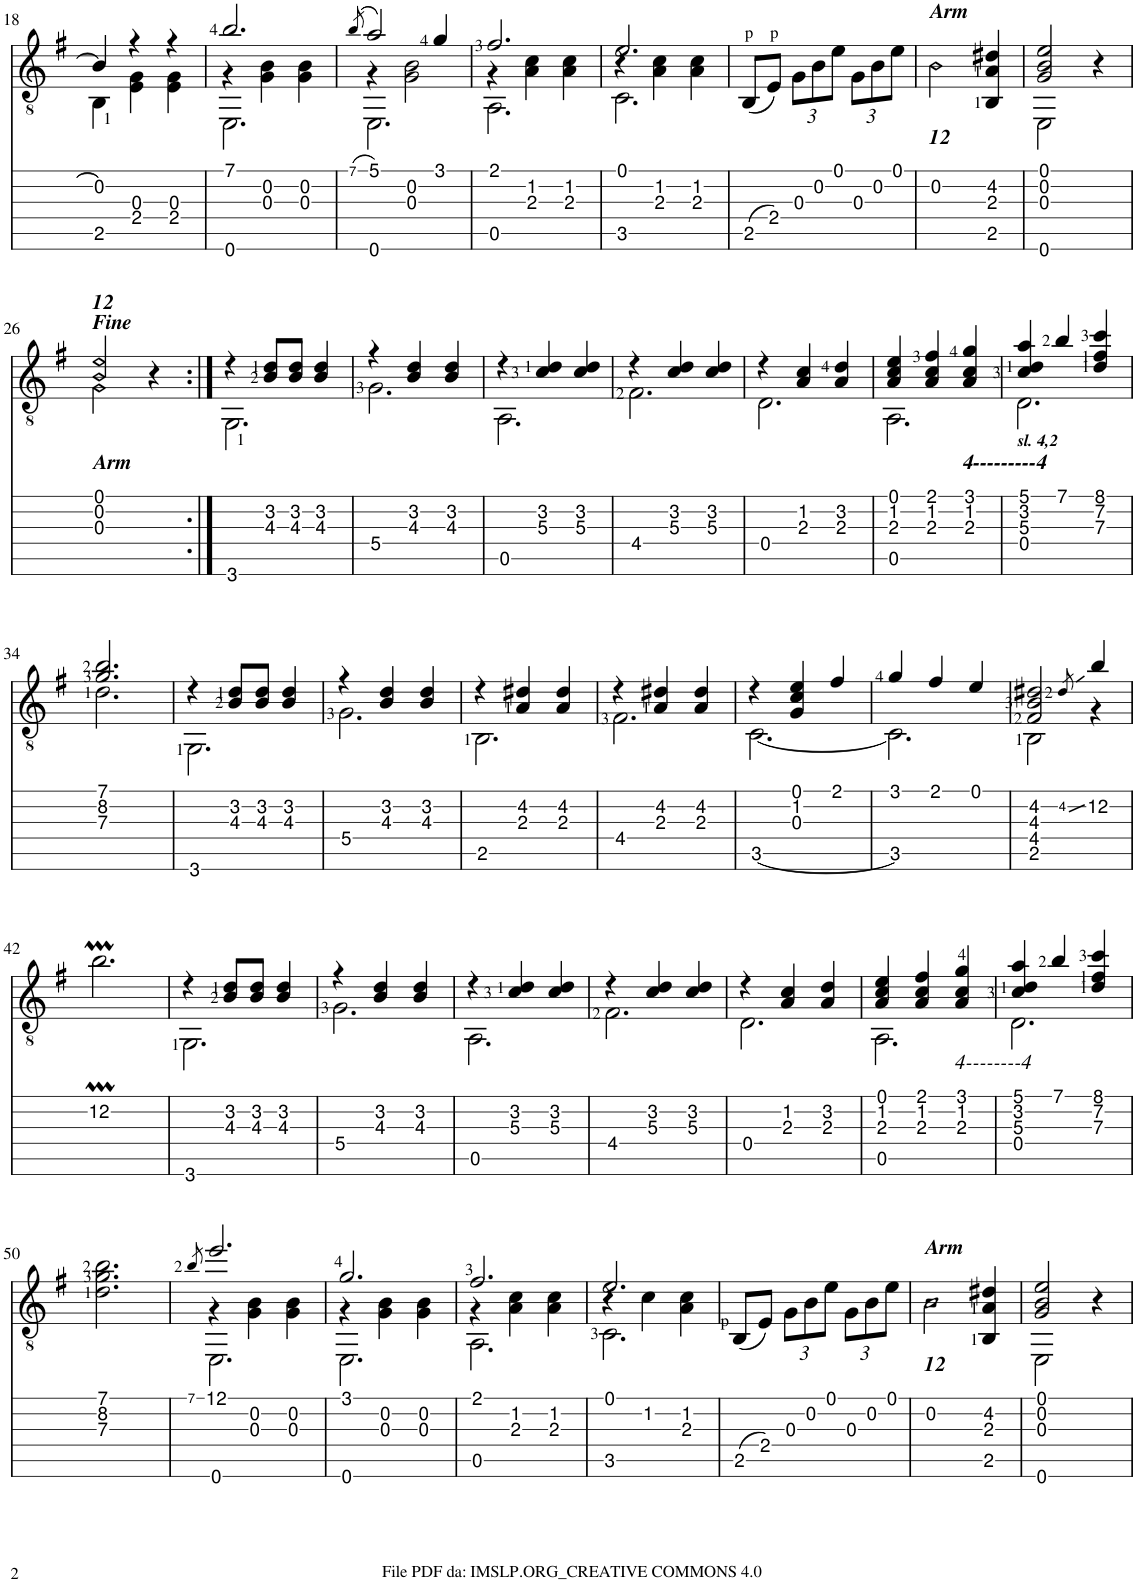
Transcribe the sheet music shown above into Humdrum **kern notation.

**kern	**kern
*part1	*part1
*staff2	*staff1
*I"Guitar	*
*I'Guit.	*
!!LO:PB:g=z
*	*clefGv2
*k[f#]	*k[f#]
*M3/4	*M3/4
=18	=18
*^	*^
4B]	4BB	4B/]	4BB\
4r	4E 4G	4r	4E\ 4G\
4r	4E 4G	4r	4E\ 4G\
=19	=19	=19	=19
*	*^	*	*^
2.b	4r	2.EE	2.b/	4r	2.EE\
.	4G 4B	.	.	4G\ 4B\	.
.	4G 4B	.	.	4G\ 4B\	.
=20	=20	=20	=20	=20	=20
qb	.	.	(8qb/	.	.
2a	4r	2.EE	2a/)	4r	2.EE\
.	2G 2B	.	.	2G\ 2B\	.
4g	.	.	4g/	.	.
=21	=21	=21	=21	=21	=21
2.f#	4r	2.AA	2.f#/	4r	2.AA\
.	4A 4c	.	.	4A\ 4c\	.
.	4A 4c	.	.	4A\ 4c\	.
=22	=22	=22	=22	=22	=22
2.e	4r	2.C	2.e/	4r	2.C\
.	4A 4c	.	.	4A\ 4c\	.
.	4A 4c	.	.	4A\ 4c\	.
*v	*v	*v	*	*	*
*	*v	*v	*v
=23	=23
8BBL	(8BB/L
8EJ	8E/J)
*Xbrackettup	*Xbrackettup
12GL	12G\L
12B	12B\
12eJ	12e\J
12GL	12G\L
12B	12B\
12eJ	12e\J
=24	=24
!	!LO:TX:a:Bi:t=Arm
!LO:TX:a:Bi:t=12	!
2B	2B\
4BB 4A 4d#	4BB/ 4A/ 4d#X/
=25	=25
*^	*^
2G 2B 2e	2EE	2G/ 2B/ 2e/	2EE\
4r	4ryy	4r	4ryy
!!LO:LB:g=z	!!
=26	=26	=26	=26
!	!	!LO:TX:a:Bi:t=12	!
!LO:TX:a:Bi:t=Arm	!	!	!
2B 2e	2G	2B/ 2e/	2G\
4r	4ryy	4r	4ryy
=27:|!	=27:|!	=27:|!	=27:|!
4r	2.GG	4r	2.GG\
8B\ 8d\L	.	8B/ 8d/L	.
8B\ 8d\J	.	8B/ 8d/J	.
4B 4d	.	4B/ 4d/	.
=28	=28	=28	=28
4r	2.G	4r	2.G\
4B 4d	.	4B/ 4d/	.
4B 4d	.	4B/ 4d/	.
=29	=29	=29	=29
4r	2.AA	4r	2.AA\
4c 4d	.	4c/ 4d/	.
4c 4d	.	4c/ 4d/	.
=30	=30	=30	=30
4r	2.F#	4r	2.F#\
4c 4d	.	4c/ 4d/	.
4c 4d	.	4c/ 4d/	.
=31	=31	=31	=31
4r	2.D	4r	2.D\
4A 4c	.	4A/ 4c/	.
4A 4d	.	4A/ 4d/	.
=32	=32	=32	=32
4A 4c 4e	2.AA	4A/ 4c/ 4e/	2.AA\
4A 4c 4f#	.	4A/ 4c/ 4f#/	.
!LO:TX:a:Bi:t=4---------4	!	!	!
4A 4c 4g	.	4A/ 4c/ 4g/	.
=33	=33	=33	=33
!LO:TX:a:Bi:t=sl. 4,2	!	!	!
4c 4d 4a	2.D	4c/ 4d/ 4a/	2.D\
4b	.	4b/	.
4d 4f# 4cc	.	4d/ 4f#/ 4cc/	.
!!LO:LB:g=z	!!
=34	=34	=34	=34
2.g 2.b	2.d	2.g/ 2.b/	2.d\
=35	=35	=35	=35
4r	2.GG	4r	2.GG\
8B\ 8d\L	.	8B/ 8d/L	.
8B\ 8d\J	.	8B/ 8d/J	.
4B 4d	.	4B/ 4d/	.
=36	=36	=36	=36
4r	2.G	4r	2.G\
4B 4d	.	4B/ 4d/	.
4B 4d	.	4B/ 4d/	.
=37	=37	=37	=37
4r	2.BB	4r	2.BB\
4A 4d#	.	4A/ 4d#X/	.
4A 4d#	.	4A/ 4d#/	.
=38	=38	=38	=38
4r	2.F#	4r	2.F#\
4A 4d#	.	4A/ 4d#X/	.
4A 4d#	.	4A/ 4d#/	.
=39	=39	=39	=39
4r	[2.C	4r	[2.C\
4G 4c 4e	.	4G/ 4c/ 4e/	.
4f#	.	4f#/	.
=40	=40	=40	=40
4g	2.C]	4g/	2.C\]
4f#	.	4f#/	.
4e	.	4e/	.
=41	=41	=41	=41
2F# 2B 2d#	2BB	2F#/ 2B/ 2d#X/	2BB\
qd#	.	8qd#/	.
4b	4r	4b/	4r
*v	*v	*	*
*	*v	*v
!!LO:LB:g=z
=42	=42
2.bm	2.bm\
=43	=43
*^	*^
4r	2.GG	4r	2.GG\
8B\ 8d\L	.	8B/ 8d/L	.
8B\ 8d\J	.	8B/ 8d/J	.
4B 4d	.	4B/ 4d/	.
=44	=44	=44	=44
4r	2.G	4r	2.G\
4B 4d	.	4B/ 4d/	.
4B 4d	.	4B/ 4d/	.
=45	=45	=45	=45
4r	2.AA	4r	2.AA\
4c 4d	.	4c/ 4d/	.
4c 4d	.	4c/ 4d/	.
=46	=46	=46	=46
4r	2.F#	4r	2.F#\
4c 4d	.	4c/ 4d/	.
4c 4d	.	4c/ 4d/	.
=47	=47	=47	=47
4r	2.D	4r	2.D\
4A 4c	.	4A/ 4c/	.
4A 4d	.	4A/ 4d/	.
=48	=48	=48	=48
4A 4c 4e	2.AA	4A/ 4c/ 4e/	2.AA\
4A 4c 4f#	.	4A/ 4c/ 4f#/	.
!LO:TX:a:i:t=4--------4	!	!	!
4A 4c 4g	.	4A/ 4c/ 4g/	.
=49	=49	=49	=49
4c 4d 4a	2.D	4c/ 4d/ 4a/	2.D\
4b	.	4b/	.
4d 4f# 4cc	.	4d/ 4f#/ 4cc/	.
*v	*v	*	*
*	*v	*v
!!LO:LB:g=z
=50	=50
2.d 2.g 2.b	2.d\ 2.g\ 2.b\
=51	=51
qb	8qb/
*^	*^
*	*^	*	*^
2.ee	4r	2.EE	2.ee/	4r	2.EE\
.	4G 4B	.	.	4G\ 4B\	.
.	4G 4B	.	.	4G\ 4B\	.
=52	=52	=52	=52	=52	=52
2.g	4r	2.EE	2.g/	4r	2.EE\
.	4G 4B	.	.	4G\ 4B\	.
.	4G 4B	.	.	4G\ 4B\	.
=53	=53	=53	=53	=53	=53
2.f#	4r	2.AA	2.f#/	4r	2.AA\
.	4A 4c	.	.	4A\ 4c\	.
.	4A 4c	.	.	4A\ 4c\	.
=54	=54	=54	=54	=54	=54
2.e	4r	2.C	2.e/	4r	2.C\
.	4c	.	.	4c\	.
.	4A 4c	.	.	4A\ 4c\	.
*v	*v	*v	*	*	*
*	*v	*v	*v
=55	=55
8BBL	(8BB/L
8EJ	8E/J)
12GL	12G\L
12B	12B\
12eJ	12e\J
12GL	12G\L
12B	12B\
12eJ	12e\J
=56	=56
!	!LO:TX:a:Bi:t=Arm
!LO:TX:a:Bi:t=12	!
!LO:N:head=diamond	!LO:N:head=diamond
2B	2B\
4BB 4A 4d#X	4BB/ 4A/ 4d#X/
=57	=57
*^	*^
2G 2B 2e	2EE	2G/ 2B/ 2e/	2EE\
4r	4ryy	4r	4ryy
*v	*v	*	*
*	*v	*v
=	=
*-	*-
